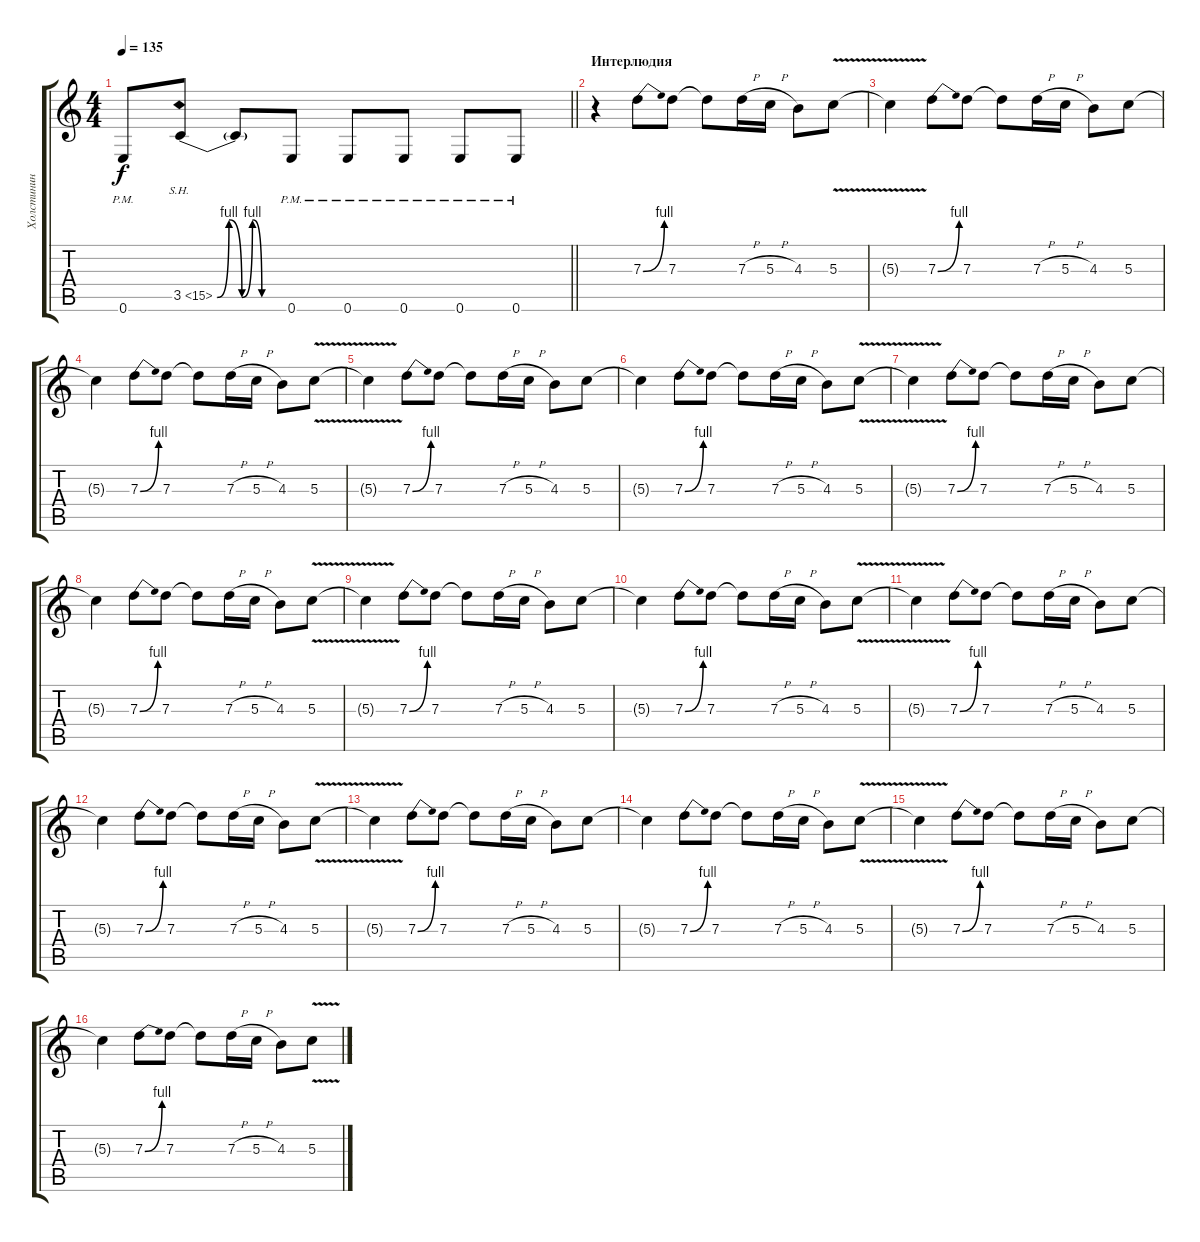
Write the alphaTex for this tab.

\track ("Холстинин" "Холстинин") {instrument distortionguitar}
\staff {score tabs}
\tuning (E4 B3 G3 D3 A2 E2) {hide}
\ts (4 4)
\tempo 135
\clef g2
\barLineRight lightlight
\ks c
0.6{pm}.8{dy f} 3.5{be (custom 0 0 10 4 21 0 30 4 38 0 60 0) sh 12}.8 3.5{t}.8 0.6{pm}.8 0.6{pm}.8 0.6{pm}.8 0.6{pm}.8 0.6{pm}.8 |
\section ("" "Интерлюдия")
r.4 7.3{be (bend 0 0 60 4)}.8 7.3.8 7.3{t}.8 7.3{h}.16 5.3{h}.16 4.3.8 5.3{v}.8 |
5.3{t}.4 7.3{be (bend 0 0 60 4)}.8 7.3.8 7.3{t}.8 7.3{h}.16 5.3{h}.16 4.3.8 5.3.8 |
5.3{t}.4 7.3{be (bend 0 0 60 4)}.8 7.3.8 7.3{t}.8 7.3{h}.16 5.3{h}.16 4.3.8 5.3{v}.8 |
5.3{t}.4 7.3{be (bend 0 0 60 4)}.8 7.3.8 7.3{t}.8 7.3{h}.16 5.3{h}.16 4.3.8 5.3.8 |
5.3{t}.4 7.3{be (bend 0 0 60 4)}.8 7.3.8 7.3{t}.8 7.3{h}.16 5.3{h}.16 4.3.8 5.3{v}.8 |
5.3{t}.4 7.3{be (bend 0 0 60 4)}.8 7.3.8 7.3{t}.8 7.3{h}.16 5.3{h}.16 4.3.8 5.3.8 |
5.3{t}.4 7.3{be (bend 0 0 60 4)}.8 7.3.8 7.3{t}.8 7.3{h}.16 5.3{h}.16 4.3.8 5.3{v}.8 |
5.3{t}.4 7.3{be (bend 0 0 60 4)}.8 7.3.8 7.3{t}.8 7.3{h}.16 5.3{h}.16 4.3.8 5.3.8 |
5.3{t}.4 7.3{be (bend 0 0 60 4)}.8 7.3.8 7.3{t}.8 7.3{h}.16 5.3{h}.16 4.3.8 5.3{v}.8 |
5.3{t}.4 7.3{be (bend 0 0 60 4)}.8 7.3.8 7.3{t}.8 7.3{h}.16 5.3{h}.16 4.3.8 5.3.8 |
5.3{t}.4 7.3{be (bend 0 0 60 4)}.8 7.3.8 7.3{t}.8 7.3{h}.16 5.3{h}.16 4.3.8 5.3{v}.8 |
5.3{t}.4 7.3{be (bend 0 0 60 4)}.8 7.3.8 7.3{t}.8 7.3{h}.16 5.3{h}.16 4.3.8 5.3.8 |
5.3{t}.4 7.3{be (bend 0 0 60 4)}.8 7.3.8 7.3{t}.8 7.3{h}.16 5.3{h}.16 4.3.8 5.3{v}.8 |
5.3{t}.4 7.3{be (bend 0 0 60 4)}.8 7.3.8 7.3{t}.8 7.3{h}.16 5.3{h}.16 4.3.8 5.3.8 |
5.3{t}.4 7.3{be (bend 0 0 60 4)}.8 7.3.8 7.3{t}.8 7.3{h}.16 5.3{h}.16 4.3.8 5.3{v}.8
